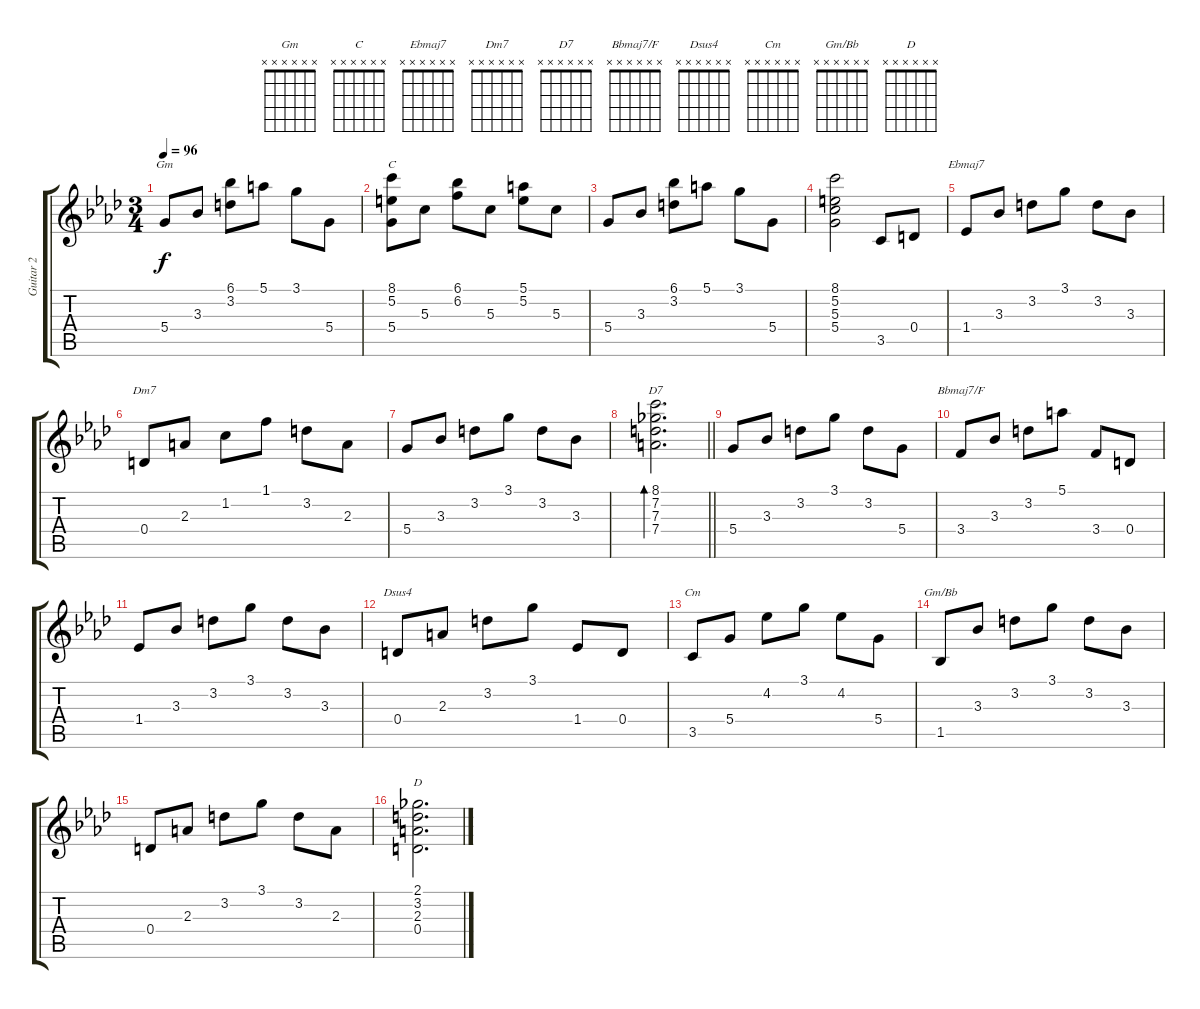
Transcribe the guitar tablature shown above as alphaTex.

\track ("Guitar 2" "Guitar 2") {solo instrument acousticguitarsteel}
\staff {score tabs}
\tuning (E4 B3 G3 D3 A2 E2) {hide}
\chord ("Gm" x x x x x x)
\chord ("C" x x x x x x)
\chord ("Ebmaj7" x x x x x x)
\chord ("Dm7" x x x x x x)
\chord ("D7" x x x x x x)
\chord ("Bbmaj7/F" x x x x x x)
\chord ("Dsus4" x x x x x x)
\chord ("Cm" x x x x x x)
\chord ("Gm/Bb" x x x x x x)
\chord ("D" x x x x x x)
\ts (3 4)
\tempo 96
\clef g2
\ks fminor
5.4.8{ch "Gm" dy f instrument acousticguitarsteel} 3.3.8 (6.1 3.2).8 5.1.8 3.1.8 5.4.8 |
(8.1 5.2 5.4).8{ch "C"} 5.3.8 (6.1 6.2).8 5.3.8 (5.1 5.2).8 5.3.8 |
5.4.8 3.3.8 (6.1 3.2).8 5.1.8 3.1.8 5.4.8 |
(8.1 5.2 5.3 5.4).2 3.5.8 0.4.8 |
1.4.8{ch "Ebmaj7"} 3.3.8 3.2.8 3.1.8 3.2.8 3.3.8 |
0.4.8{ch "Dm7"} 2.3.8 1.2.8 1.1.8 3.2.8 2.3.8 |
5.4.8 3.3.8 3.2.8 3.1.8 3.2.8 3.3.8 |
\barLineRight lightlight
(8.1 7.2 7.3 7.4).2{d bd 120 ch "D7"} |
5.4.8 3.3.8 3.2.8 3.1.8 3.2.8 5.4.8 |
3.4.8{ch "Bbmaj7/F"} 3.3.8 3.2.8 5.1.8 3.4.8 0.4.8 |
1.4.8 3.3.8 3.2.8 3.1.8 3.2.8 3.3.8 |
0.4.8{ch "Dsus4"} 2.3.8 3.2.8 3.1.8 1.4.8 0.4.8 |
3.5.8{ch "Cm"} 5.4.8 4.2.8 3.1.8 4.2.8 5.4.8 |
1.5.8{ch "Gm/Bb"} 3.3.8 3.2.8 3.1.8 3.2.8 3.3.8 |
0.4.8 2.3.8 3.2.8 3.1.8 3.2.8 2.3.8 |
(2.1 3.2 2.3 0.4).2{d ch "D"}
